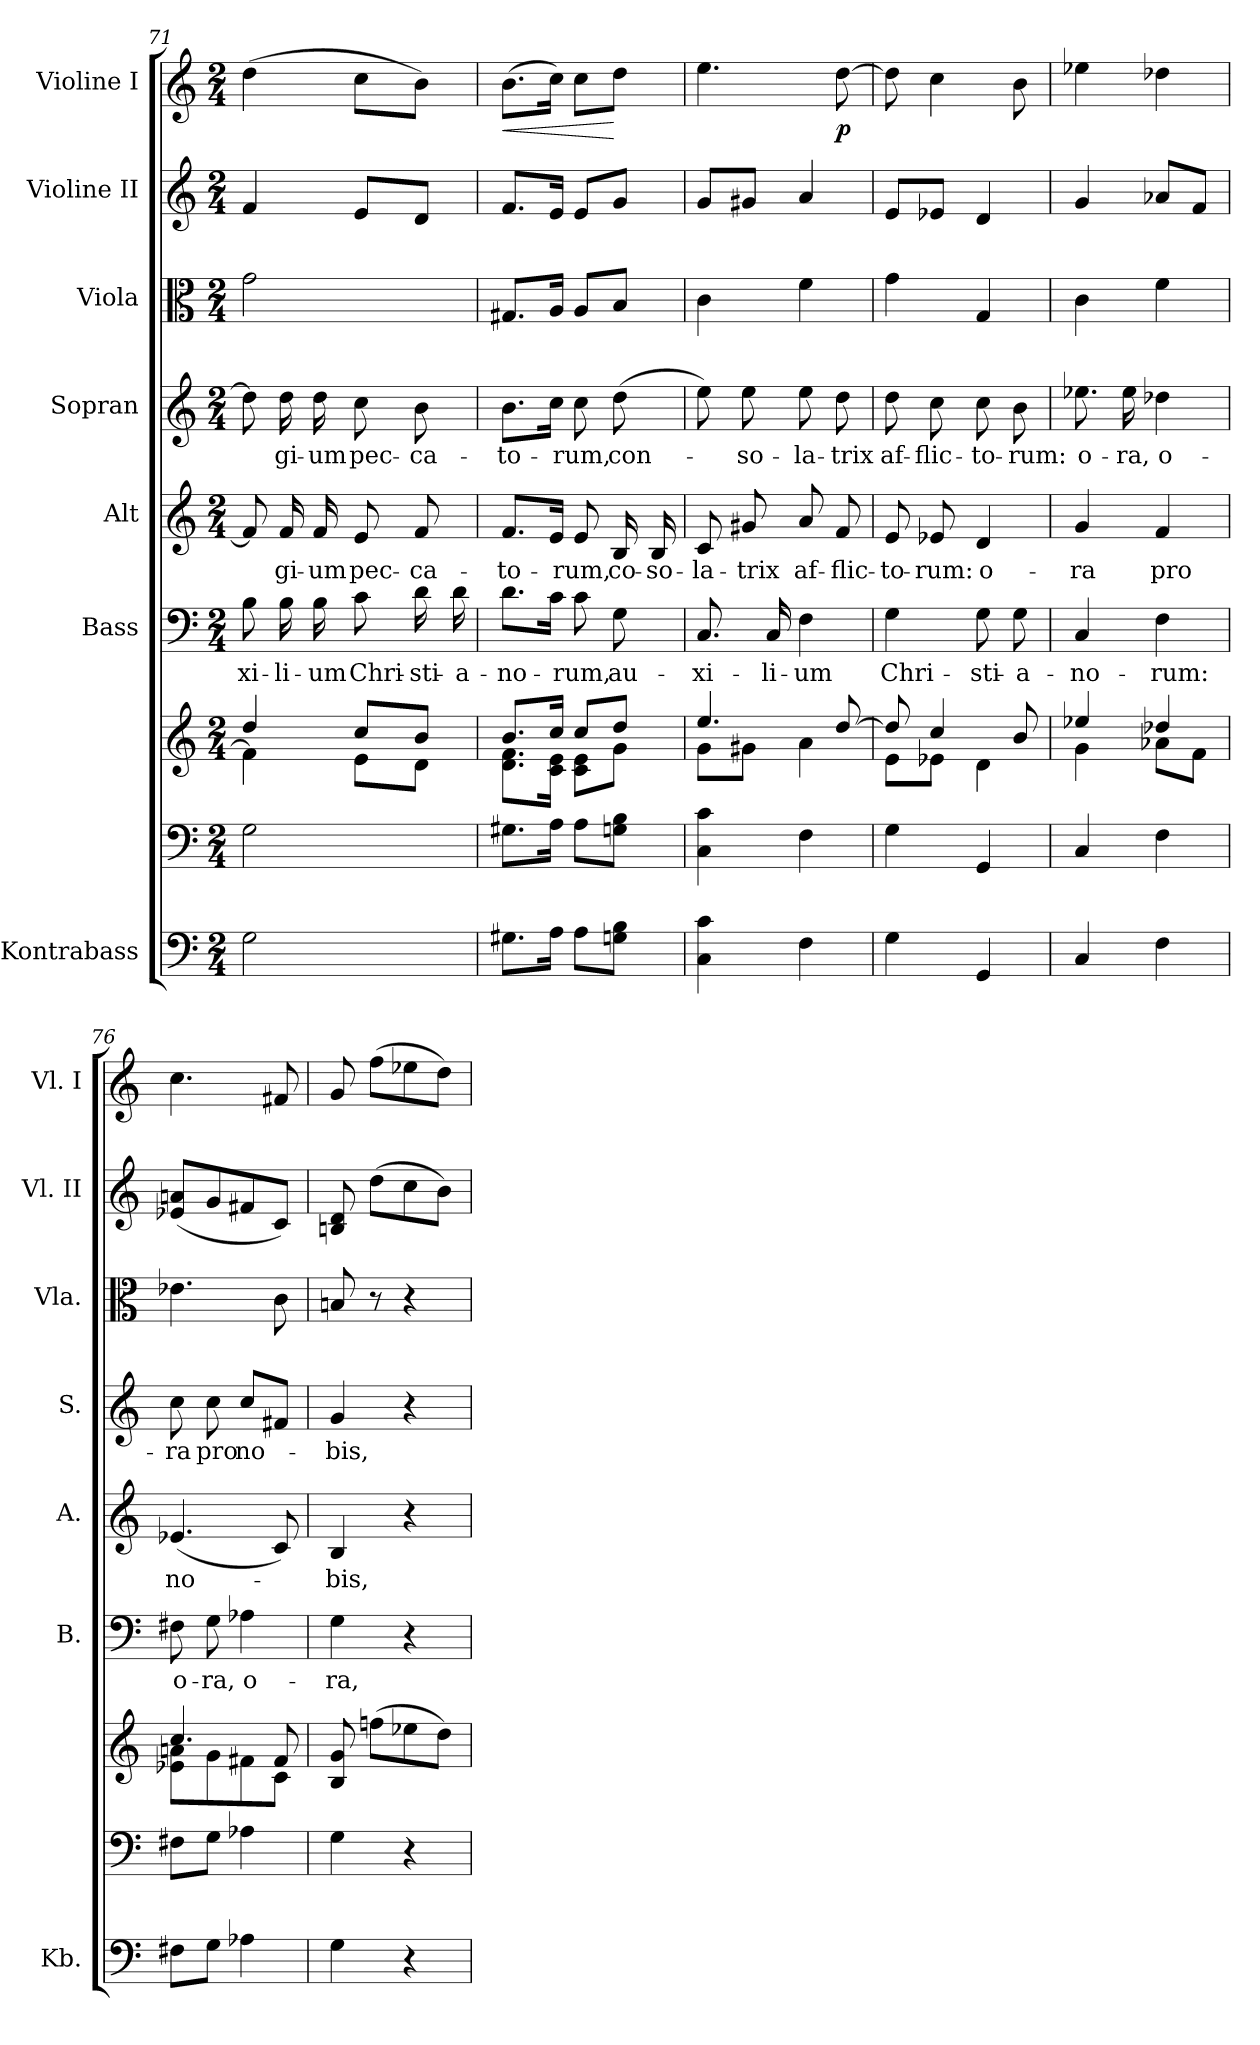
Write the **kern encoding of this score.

**kern	**kern	**kern	**kern	**text	**kern	**text	**kern	**text	**kern	**kern	**kern	**dynam
*part8	*part7	*part7	*part6	*part6	*part5	*part5	*part4	*part4	*part3	*part2	*part1	*part1
*staff9	*staff8	*staff7	*staff6	*staff6	*staff5	*staff5	*staff4	*staff4	*staff3	*staff2	*staff1	*staff1
*I"Kontrabass	*	*	*I"Bass	*	*I"Alt	*	*I"Sopran	*	*I"Viola	*I"Violine II	*I"Violine I	*
*I'Kb.	*	*	*I'B.	*	*I'A.	*	*I'S.	*	*I'Vla.	*I'Vl. II	*I'Vl. I	*
*clefF4	*clefF4	*clefG2	*clefF4	*	*clefG2	*	*clefG2	*	*clefC3	*clefG2	*clefG2	*
*ITrd7c12	*	*	*	*	*	*	*	*	*	*	*	*
*k[]	*k[]	*k[]	*k[]	*	*k[]	*	*k[]	*	*k[]	*k[]	*k[]	*
*C:	*C:	*C:	*C:	*	*C:	*	*C:	*	*C:	*C:	*C:	*
*M2/4	*M2/4	*M2/4	*M2/4	*	*M2/4	*	*M2/4	*	*M2/4	*M2/4	*M2/4	*
=71	=71	=71	=71	=71	=71	=71	=71	=71	=71	=71	=71	=71
*	*	*^	*	*	*	*	*	*	*	*	*	*
!	!	!	!	!	!LO:LY:b	!	!	!	!	!	!	!	!
2GG\	2G\	4dd/	4f\]	8B\	-xi-	8f/]	.	8dd\]	.	2g\	4f/	(>4dd\	.
!	!	!	!	!	!LO:LY:b	!	!LO:LY:b	!	!LO:LY:b	!	!	!	!
.	.	.	.	16B\	-li-	16f/	-gi-	16dd\	-gi-	.	.	.	.
!	!	!	!	!	!LO:LY:b	!	!LO:LY:b	!	!LO:LY:b	!	!	!	!
.	.	.	.	16B\	-um	16f/	-um	16dd\	-um	.	.	.	.
!	!	!	!	!	!LO:LY:b	!	!LO:LY:b	!	!LO:LY:b	!	!	!	!
.	.	8cc/L	8e\L	8c\	Chri-	8e/	pec-	8cc\	pec-	.	8e/L	8cc\L	.
!	!	!	!	!	!LO:LY:b	!	!LO:LY:b	!	!LO:LY:b	!	!	!	!
.	.	8b/J	8d\J	16d\	-sti-	8f/	-ca-	8b\	-ca-	.	8d/J	8b\J)	.
!	!	!	!	!	!LO:LY:b	!	!	!	!	!	!	!	!
.	.	.	.	16d\	-a-	.	.	.	.	.	.	.	.
=72	=72	=72	=72	=72	=72	=72	=72	=72	=72	=72	=72	=72	=72
!	!	!	!	!	!LO:LY:b	!	!LO:LY:b	!	!LO:LY:b	!	!	!	!LO:HP:b
8.GG#X\L	8.G#X\L	8.b/L	8.d\ 8.f\L	8.d\L	-no-	8.f/L	-to-	8.b\L	-to-	8.G#X/L	8.f/L	(>8.b\L	<
16AA\Jk	16A\Jk	16cc/Jk	16c\ 16e\Jk	16c\Jk	.	16e/Jk	.	16cc\Jk	.	16A/Jk	16e/Jk	16cc\Jk)	.
!	!	!	!	!	!LO:LY:b	!	!LO:LY:b	!	!LO:LY:b	!	!	!	!
8AA\L	8A\L	8cc/L	8c\ 8e\L	8c\	-rum,	8e/	-rum,	8cc\	-rum,	8A/L	8e/L	8cc\L	.
!	!	!	!	!	!LO:LY:b	!	!LO:LY:b	!	!LO:LY:b	!	!	!	!
8GGn\ 8BB\J	8Gn\ 8B\J	8dd/J	8g\J	8G\	au-	16B/	co-	(>8dd\	con-	8B/J	8g/J	8dd\J	[
!	!	!	!	!	!	!	!LO:LY:b	!	!	!	!	!	!
.	.	.	.	.	.	16B/	-so-	.	.	.	.	.	.
=73	=73	=73	=73	=73	=73	=73	=73	=73	=73	=73	=73	=73	=73
!	!	!	!	!	!LO:LY:b	!	!LO:LY:b	!	!	!	!	!	!
4CC\ 4C\	4C\ 4c\	4.ee/	8g\L	8.C/	-xi-	8c/	-la-	8ee\)	.	4c\	8g/L	4.ee\	.
!	!	!	!	!	!	!	!LO:LY:b	!	!LO:LY:b	!	!	!	!
.	.	.	8g#X\J	.	.	8g#X/	-trix	8ee\	-so-	.	8g#X/J	.	.
!	!	!	!	!	!LO:LY:b	!	!	!	!	!	!	!	!
.	.	.	.	16C/	-li-	.	.	.	.	.	.	.	.
!	!	!	!	!	!LO:LY:b	!	!LO:LY:b	!	!LO:LY:b	!	!	!	!
4FF\	4F\	.	4a\	4F\	-um	8a/	af-	8ee\	-la-	4f\	4a/	.	.
!	!	!	!	!	!	!	!LO:LY:b	!	!LO:LY:b	!	!	!	!LO:DY:b
.	.	[>8dd/	.	.	.	8f/	-flic-	8dd\	-trix	.	.	[8dd\	p
=74	=74	=74	=74	=74	=74	=74	=74	=74	=74	=74	=74	=74	=74
!	!	!	!	!	!LO:LY:b	!	!LO:LY:b	!	!LO:LY:b	!	!	!	!
4GG\	4G\	8dd/]	8e\L	4G\	Chri-	8e/	-to-	8dd\	af-	4g\	8e/L	8dd\]	.
!	!	!	!	!	!	!	!LO:LY:b	!	!LO:LY:b	!	!	!	!
.	.	4cc/	8e-X\J	.	.	8e-X/	-rum:	8cc\	-flic-	.	8e-X/J	4cc\	.
!	!	!	!	!	!LO:LY:b	!	!LO:LY:b	!	!LO:LY:b	!	!	!	!
4GGG/	4GG/	.	4d\	8G\	-sti-	4d/	o-	8cc\	-to-	4G/	4d/	.	.
!	!	!	!	!	!LO:LY:b	!	!	!	!LO:LY:b	!	!	!	!
.	.	8b/	.	8G\	-a-	.	.	8b\	-rum:	.	.	8b\	.
=75	=75	=75	=75	=75	=75	=75	=75	=75	=75	=75	=75	=75	=75
!	!	!	!	!	!LO:LY:b	!	!LO:LY:b	!	!LO:LY:b	!	!	!	!
4CC/	4C/	4ee-X/	4g\	4C/	-no-	4g/	-ra	8.ee-X\	o-	4c\	4g/	4ee-X\	.
!	!	!	!	!	!	!	!	!	!LO:LY:b	!	!	!	!
.	.	.	.	.	.	.	.	16ee-\	-ra,	.	.	.	.
!	!	!	!	!	!LO:LY:b	!	!LO:LY:b	!	!LO:LY:b	!	!	!	!
4FF\	4F\	4dd-X/	8a-X\L	4F\	-rum:	4f/	pro	4dd-X\	o-	4f\	8a-X/L	4dd-X\	.
.	.	.	8f\J	.	.	.	.	.	.	.	8f/J	.	.
!!LO:PB:g=z
=76	=76	=76	=76	=76	=76	=76	=76	=76	=76	=76	=76	=76	=76
!	!	!	!	!	!LO:LY:b	!	!LO:LY:b	!	!LO:LY:b	!	!	!	!
8FF#X\L	8F#X\L	4.cc/	8e-X\ 8an\L	8F#X\	o-	(<4.e-X/	no-	8cc\	-ra	4.e-X\	(<8e-X/ 8an/L	4.cc\	.
!	!	!	!	!	!LO:LY:b	!	!	!	!LO:LY:b	!	!	!	!
8GG\J	8G\J	.	8g\	8G\	-ra,	.	.	8cc\	pro	.	8g/	.	.
!	!	!	!	!	!LO:LY:b	!	!	!	!LO:LY:b	!	!	!	!
4AA-X\	4A-X\	.	8f#X\	4A-X\	o-	.	.	8cc/L	no-	.	8f#X/	.	.
.	.	8f#/	8c\J	.	.	8c/)	.	8f#X/J	.	8c\	8c/J)	8f#X/	.
=77	=77	=77	=77	=77	=77	=77	=77	=77	=77	=77	=77	=77	=77
!	!	!	!	!	!LO:LY:b	!	!LO:LY:b	!	!LO:LY:b	!	!	!	!
*	*	*v	*v	*	*	*	*	*	*	*	*	*	*
4GG\	4G\	8B/ 8g/	4G\	-ra,	4B/	-bis,	4g/	-bis,	8Bn/	8Bn/ 8d/	8g/	.
.	.	(>8ffn\L	.	.	.	.	.	.	8r	(>8dd\L	(>8ff\L	.
4r	4r	8ee-X\	4r	.	4r	.	4r	.	4r	8cc\	8ee-X\	.
.	.	8dd\J)	.	.	.	.	.	.	.	8b\J)	8dd\J)	.
=	=	=	=	=	=	=	=	=	=	=	=	=
*-	*-	*-	*-	*-	*-	*-	*-	*-	*-	*-	*-	*-
